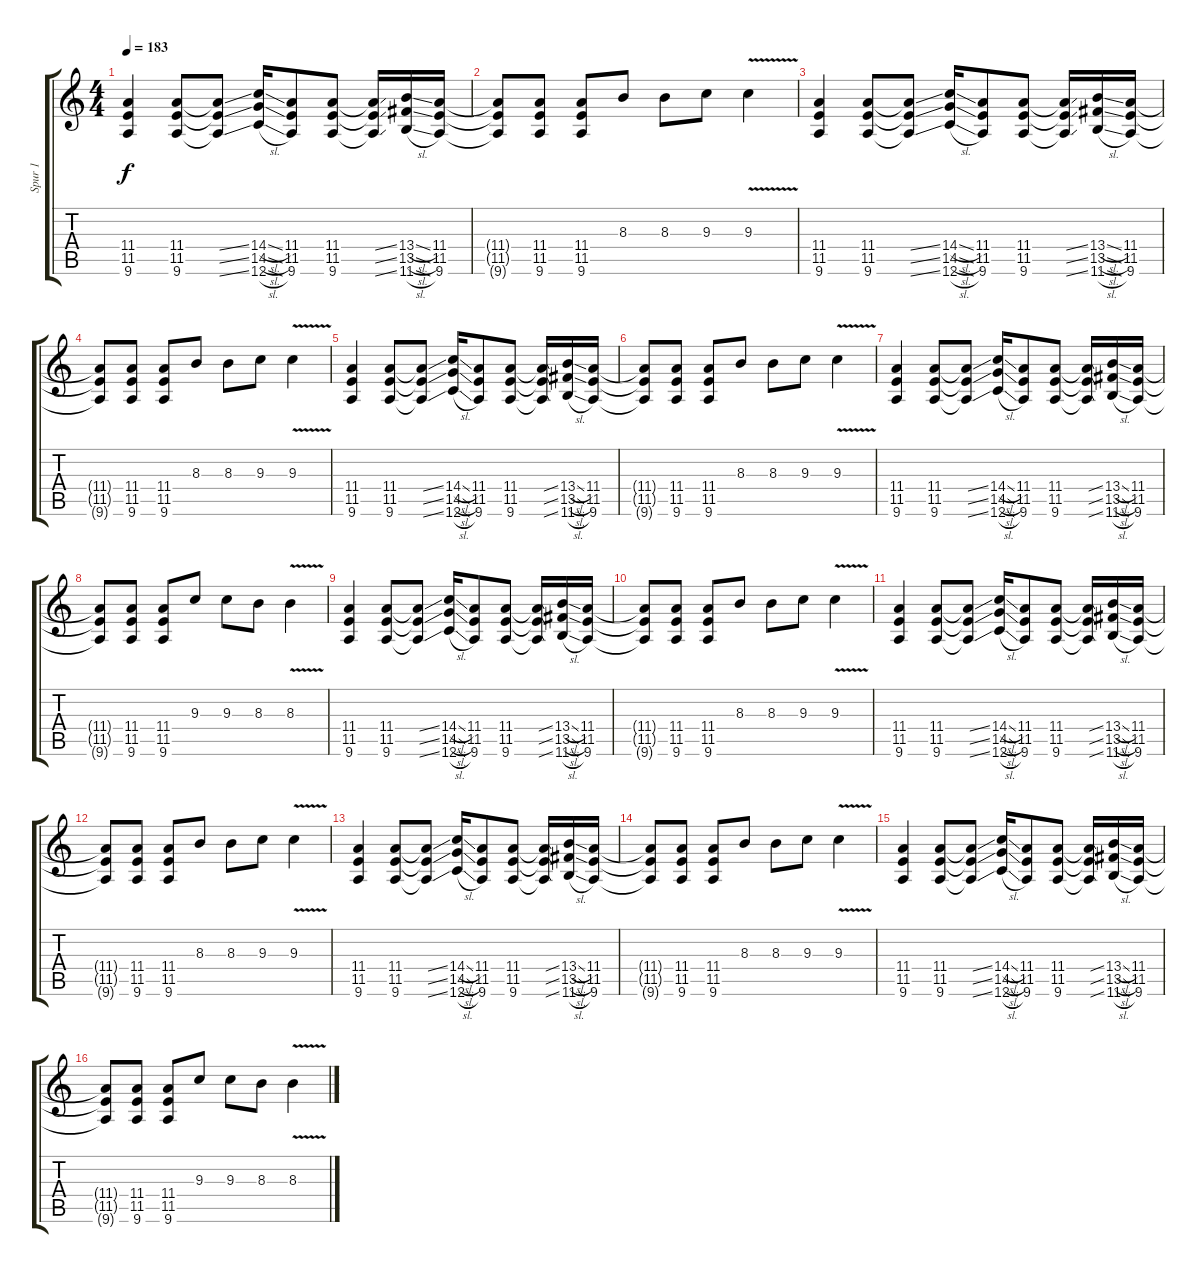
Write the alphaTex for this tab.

\track ("Spur 1" "Spur 1") {instrument distortionguitar}
\staff {score tabs}
\tuning (C4 G3 Eb3 Bb2 F2 C2) {hide}
\ts (4 4)
\tempo 183
\clef g2
\ks c
(11.4 11.5 9.6).4{dy f} (11.4 11.5 9.6).8 (11.4{ss t} 11.5{ss t} 9.6{ss t}).8 (14.4{sl} 14.5{sl} 12.6{sl}).16 (11.4 11.5 9.6).8 (11.4 11.5 9.6).8 (11.4{ss t} 11.5{ss t} 9.6{ss t}).16 (13.4{sl} 13.5{sl} 11.6{sl}).16 (11.4 11.5 9.6).16 |
(11.4{t} 11.5{t} 9.6{t}).8 (11.4 11.5 9.6).8 (11.4 11.5 9.6).8 8.3.8 8.3.8 9.3.8 9.3{v}.4 |
(11.4 11.5 9.6).4 (11.4 11.5 9.6).8 (11.4{ss t} 11.5{ss t} 9.6{ss t}).8 (14.4{sl} 14.5{sl} 12.6{sl}).16 (11.4 11.5 9.6).8 (11.4 11.5 9.6).8 (11.4{ss t} 11.5{ss t} 9.6{ss t}).16 (13.4{sl} 13.5{sl} 11.6{sl}).16 (11.4 11.5 9.6).16 |
(11.4{t} 11.5{t} 9.6{t}).8 (11.4 11.5 9.6).8 (11.4 11.5 9.6).8 8.3.8 8.3.8 9.3.8 9.3{v}.4 |
(11.4 11.5 9.6).4 (11.4 11.5 9.6).8 (11.4{ss t} 11.5{ss t} 9.6{ss t}).8 (14.4{sl} 14.5{sl} 12.6{sl}).16 (11.4 11.5 9.6).8 (11.4 11.5 9.6).8 (11.4{ss t} 11.5{ss t} 9.6{ss t}).16 (13.4{sl} 13.5{sl} 11.6{sl}).16 (11.4 11.5 9.6).16 |
(11.4{t} 11.5{t} 9.6{t}).8 (11.4 11.5 9.6).8 (11.4 11.5 9.6).8 8.3.8 8.3.8 9.3.8 9.3{v}.4 |
(11.4 11.5 9.6).4 (11.4 11.5 9.6).8 (11.4{ss t} 11.5{ss t} 9.6{ss t}).8 (14.4{sl} 14.5{sl} 12.6{sl}).16 (11.4 11.5 9.6).8 (11.4 11.5 9.6).8 (11.4{ss t} 11.5{ss t} 9.6{ss t}).16 (13.4{sl} 13.5{sl} 11.6{sl}).16 (11.4 11.5 9.6).16 |
(11.4{t} 11.5{t} 9.6{t}).8 (11.4 11.5 9.6).8 (11.4 11.5 9.6).8 9.3.8 9.3.8 8.3.8 8.3{v}.4 |
(11.4 11.5 9.6).4 (11.4 11.5 9.6).8 (11.4{ss t} 11.5{ss t} 9.6{ss t}).8 (14.4{sl} 14.5{sl} 12.6{sl}).16 (11.4 11.5 9.6).8 (11.4 11.5 9.6).8 (11.4{ss t} 11.5{ss t} 9.6{ss t}).16 (13.4{sl} 13.5{sl} 11.6{sl}).16 (11.4 11.5 9.6).16 |
(11.4{t} 11.5{t} 9.6{t}).8 (11.4 11.5 9.6).8 (11.4 11.5 9.6).8 8.3.8 8.3.8 9.3.8 9.3{v}.4 |
(11.4 11.5 9.6).4 (11.4 11.5 9.6).8 (11.4{ss t} 11.5{ss t} 9.6{ss t}).8 (14.4{sl} 14.5{sl} 12.6{sl}).16 (11.4 11.5 9.6).8 (11.4 11.5 9.6).8 (11.4{ss t} 11.5{ss t} 9.6{ss t}).16 (13.4{sl} 13.5{sl} 11.6{sl}).16 (11.4 11.5 9.6).16 |
(11.4{t} 11.5{t} 9.6{t}).8 (11.4 11.5 9.6).8 (11.4 11.5 9.6).8 8.3.8 8.3.8 9.3.8 9.3{v}.4 |
(11.4 11.5 9.6).4 (11.4 11.5 9.6).8 (11.4{ss t} 11.5{ss t} 9.6{ss t}).8 (14.4{sl} 14.5{sl} 12.6{sl}).16 (11.4 11.5 9.6).8 (11.4 11.5 9.6).8 (11.4{ss t} 11.5{ss t} 9.6{ss t}).16 (13.4{sl} 13.5{sl} 11.6{sl}).16 (11.4 11.5 9.6).16 |
(11.4{t} 11.5{t} 9.6{t}).8 (11.4 11.5 9.6).8 (11.4 11.5 9.6).8 8.3.8 8.3.8 9.3.8 9.3{v}.4 |
(11.4 11.5 9.6).4 (11.4 11.5 9.6).8 (11.4{ss t} 11.5{ss t} 9.6{ss t}).8 (14.4{sl} 14.5{sl} 12.6{sl}).16 (11.4 11.5 9.6).8 (11.4 11.5 9.6).8 (11.4{ss t} 11.5{ss t} 9.6{ss t}).16 (13.4{sl} 13.5{sl} 11.6{sl}).16 (11.4 11.5 9.6).16 |
(11.4{t} 11.5{t} 9.6{t}).8 (11.4 11.5 9.6).8 (11.4 11.5 9.6).8 9.3.8 9.3.8 8.3.8 8.3{v}.4
